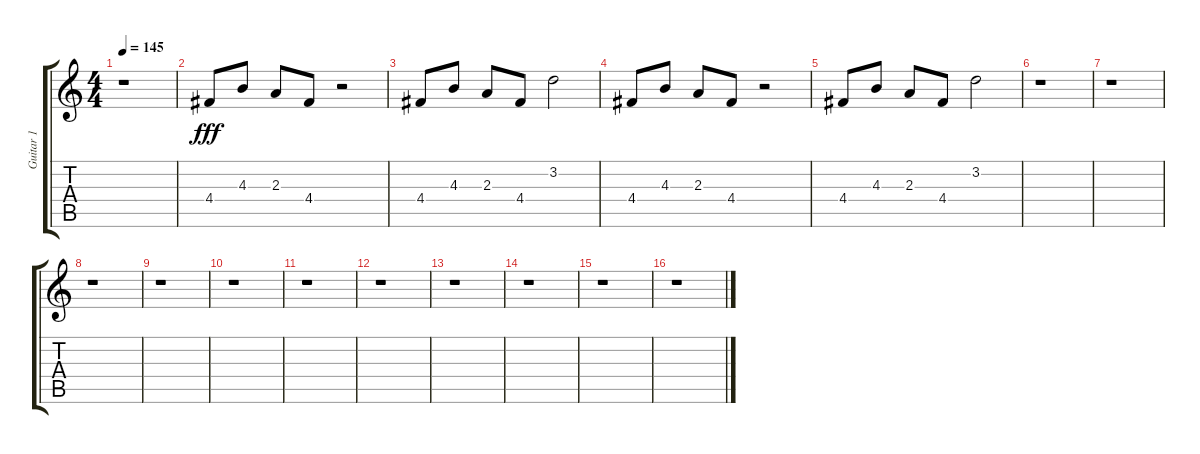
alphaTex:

\track ("Guitar 1" "Guitar 1") {instrument overdrivenguitar}
\staff {score tabs}
\tuning (E4 B3 G3 D3 A2 E2) {hide}
\ts (4 4)
\tempo 145
\clef g2
\ks c
r.1{dy fff} |
4.4.8 4.3.8 2.3.8 4.4.8 r.2 |
4.4.8 4.3.8 2.3.8 4.4.8 3.2.2 |
4.4.8 4.3.8 2.3.8 4.4.8 r.2 |
4.4.8 4.3.8 2.3.8 4.4.8 3.2.2 |
r.1 |
r.1 |
r.1 |
r.1 |
r.1 |
r.1 |
r.1 |
r.1 |
r.1 |
r.1 |
r.1
